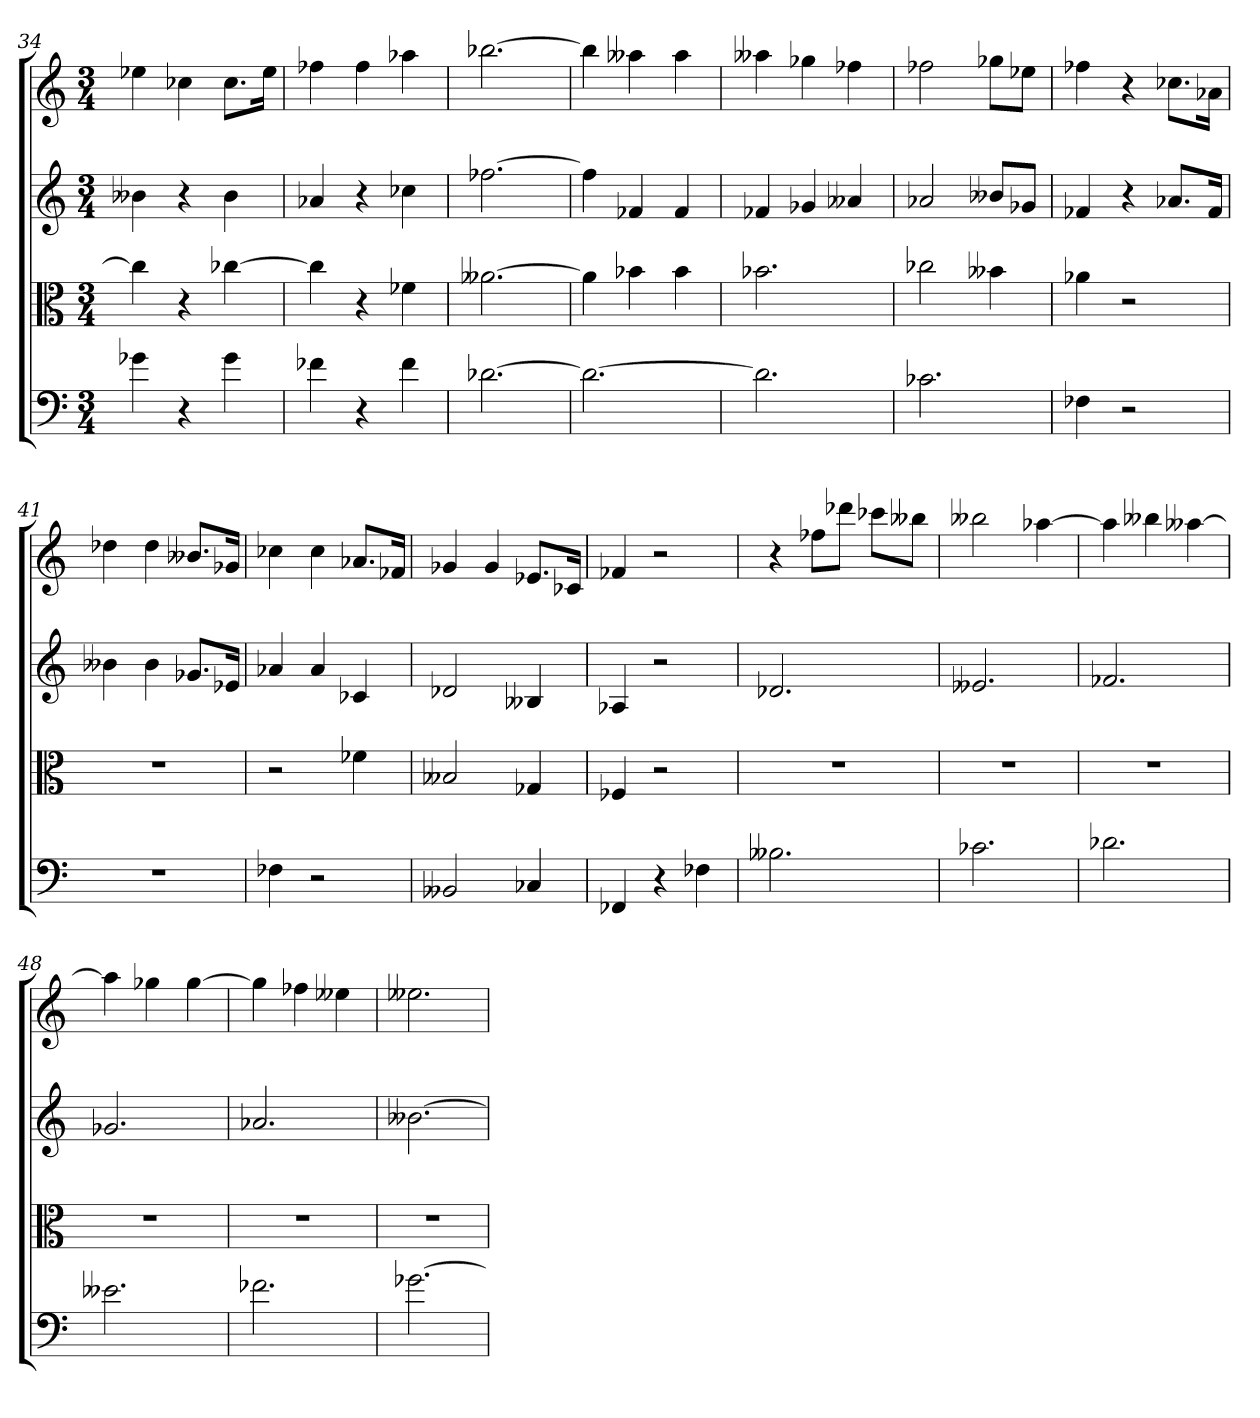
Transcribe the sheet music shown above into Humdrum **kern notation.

**kern	**kern	**kern	**kern
*part4	*part3	*part2	*part1
*staff4	*staff3	*staff2	*staff1
*clefF4	*clefC3	*clefG2	*clefG2
*k[]	*k[]	*k[]	*k[]
*M3/4	*M3/4	*M3/4	*M3/4
=34	=34	=34	=34
4g-X	4cc-]	4b--X	4ee-X
4r	4r	4r	4cc-X
4g-	[4cc-X	4b--	8.cc-\L
.	.	.	16ee-\Jk
=35	=35	=35	=35
4f-X	4cc-]	4a-X	4ff-X
4r	4r	4r	4ff-
4f-	4f-X	4cc-X	4aa-X
=36	=36	=36	=36
[2.d-X	[2.a--X	[2.ff-X	[2.bb-X
=37	=37	=37	=37
2.d-_	4a--]	4ff-]	4bb-]
.	4b-X	4f-X	4aa--X
.	4b-	4f-	4aa--
=38	=38	=38	=38
2.d-]	2.b-X	4f-X	4aa--X
.	.	4g-X	4gg-X
.	.	4a--X	4ff-X
=39	=39	=39	=39
2.c-X	2cc-X	2a-X	2ff-X
.	4b--X	8b--X/L	8gg-X\L
.	.	8g-X/J	8ee-X\J
=40	=40	=40	=40
4F-X	4a-X	4f-X	4ff-X
2r	2r	4r	4r
.	.	8.a-X/L	8.cc-X\L
.	.	16f-/Jk	16a-X\Jk
=41	=41	=41	=41
2.r	2.r	4b--X	4dd-X
.	.	4b--	4dd-
.	.	8.g-X/L	8.b--X/L
.	.	16e-X/Jk	16g-X/Jk
=42	=42	=42	=42
4F-X	2r	4a-X	4cc-X
2r	.	4a-	4cc-
.	4f-X	4c-X	8.a-X/L
.	.	.	16f-X/Jk
=43	=43	=43	=43
2BB--X	2B--X	2d-X	4g-X
.	.	.	4g-
4C-X	4G-X	4B--X	8.e-X/L
.	.	.	16c-X/Jk
=44	=44	=44	=44
4FF-X	4F-X	4A-X	4f-X
4r	2r	2r	2r
4F-X	.	.	.
=45	=45	=45	=45
2.B--X	2.r	2.d-X	4r
.	.	.	8ff-X\L
.	.	.	8ddd-X\J
.	.	.	8ccc-X\L
.	.	.	8bb--X\J
=46	=46	=46	=46
2.c-X	2.r	2.e--X	2bb--X
.	.	.	[4aa-X
=47	=47	=47	=47
2.d-X	2.r	2.f-X	4aa-]
.	.	.	4bb--X
.	.	.	[4aa--X
=48	=48	=48	=48
2.e--X	2.r	2.g-X	4aa--]
.	.	.	4gg-X
.	.	.	[4gg-
=49	=49	=49	=49
2.f-X	2.r	2.a-X	4gg-]
.	.	.	4ff-X
.	.	.	4ee--X
=50	=50	=50	=50
[2.g-X	2.r	[2.b--X	2.ee--X
=	=	=	=
*-	*-	*-	*-
